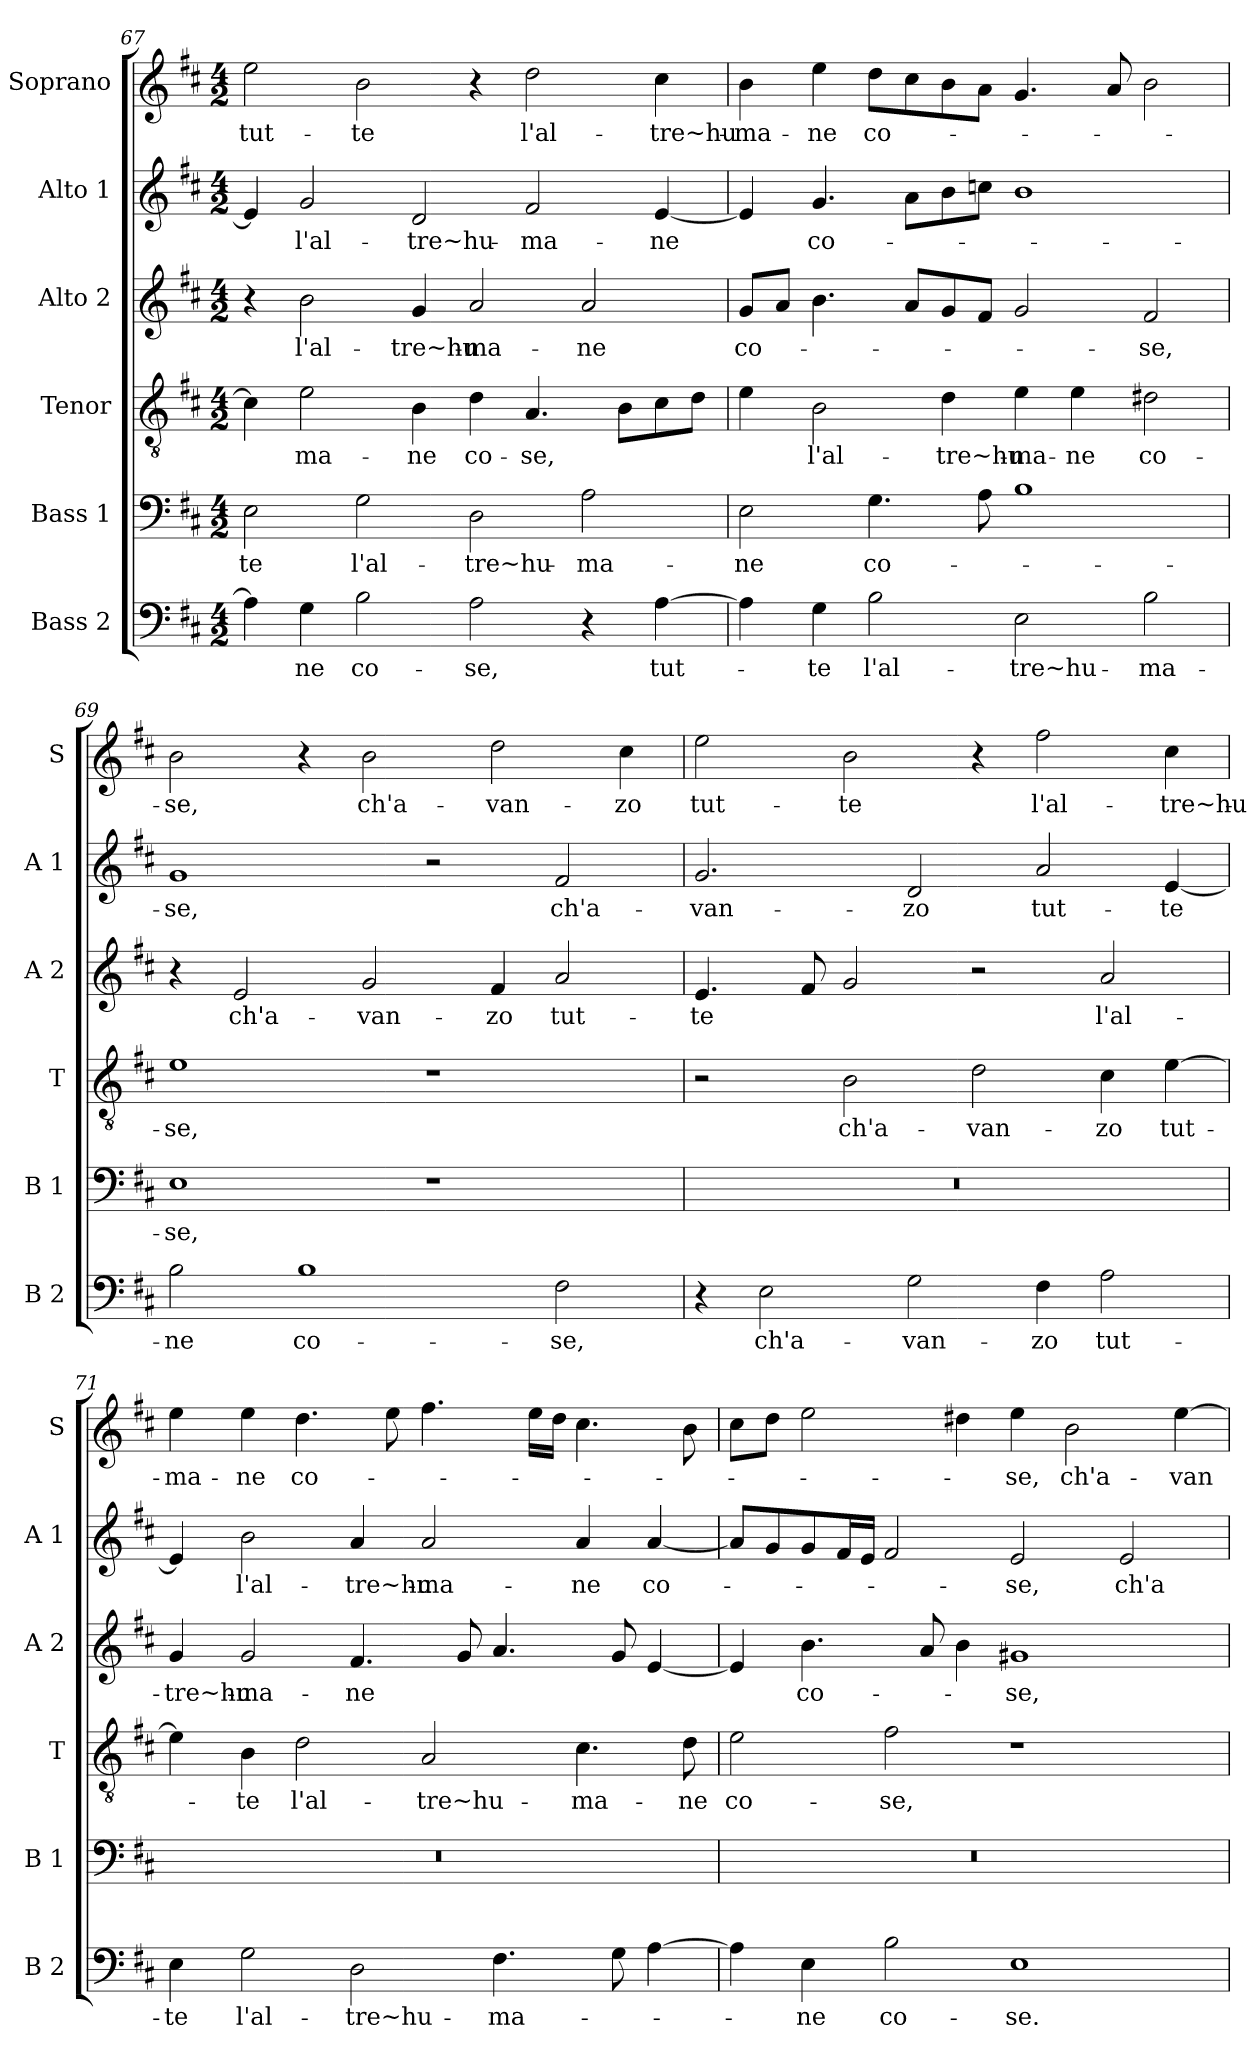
**kern	**text	**kern	**text	**kern	**text	**kern	**text	**kern	**text	**kern	**text
*part6	*part6	*part5	*part5	*part4	*part4	*part3	*part3	*part2	*part2	*part1	*part1
*staff6	*staff6	*staff5	*staff5	*staff4	*staff4	*staff3	*staff3	*staff2	*staff2	*staff1	*staff1
*I"Bass 2	*	*I"Bass 1	*	*I"Tenor	*	*I"Alto 2	*	*I"Alto 1	*	*I"Soprano	*
*I'B 2	*	*I'B 1	*	*I'T	*	*I'A 2	*	*I'A 1	*	*I'S	*
!!LO:PB:g=z
*clefF4	*	*clefF4	*	*clefGv2	*	*clefG2	*	*clefG2	*	*clefG2	*
*k[f#c#]	*	*k[f#c#]	*	*k[f#c#]	*	*k[f#c#]	*	*k[f#c#]	*	*k[f#c#]	*
*D:	*	*D:	*	*D:	*	*D:	*	*D:	*	*D:	*
*M4/2	*	*M4/2	*	*M4/2	*	*M4/2	*	*M4/2	*	*M4/2	*
=67	=67	=67	=67	=67	=67	=67	=67	=67	=67	=67	=67
!	!	!	!LO:LY:b	!	!	!	!	!	!	!	!LO:LY:b
4A\]	.	2E\	-te	4c#\]	.	4r	.	4e/]	.	2ee\	tut-
!	!LO:LY:b	!	!	!	!LO:LY:b	!	!LO:LY:b	!	!LO:LY:b	!	!
4G\	-ne	.	.	2e\	-ma-	2b\	l'al-	2g/	l'al-	.	.
!	!LO:LY:b	!	!LO:LY:b	!	!	!	!	!	!	!	!LO:LY:b
2B\	co-	2G\	l'al-	.	.	.	.	.	.	2b\	-te
!	!	!	!	!	!LO:LY:b	!	!LO:LY:b	!	!LO:LY:b	!	!
.	.	.	.	4B\	-ne	4g/	-tre~hu-	2d/	-tre~hu-	.	.
!	!LO:LY:b	!	!LO:LY:b	!	!LO:LY:b	!	!LO:LY:b	!	!	!	!
2A\	-se,	2D\	-tre~hu-	4d\	co-	2a/	-ma-	.	.	4r	.
!	!	!	!	!	!LO:LY:b	!	!	!	!LO:LY:b	!	!LO:LY:b
.	.	.	.	4.A/	-se,	.	.	2f#/	-ma-	2dd\	l'al-
!	!	!	!LO:LY:b	!	!	!	!LO:LY:b	!	!	!	!
4r	.	2A\	-ma-	.	.	2a/	-ne	.	.	.	.
.	.	.	.	8B\L	.	.	.	.	.	.	.
!	!LO:LY:b	!	!	!	!	!	!	!	!LO:LY:b	!	!LO:LY:b
[4A\	tut-	.	.	8c#\	.	.	.	[4e/	-ne	4cc#\	-tre~hu-
.	.	.	.	8d\J	.	.	.	.	.	.	.
=68	=68	=68	=68	=68	=68	=68	=68	=68	=68	=68	=68
!	!	!	!LO:LY:b	!	!	!	!LO:LY:b	!	!	!	!LO:LY:b
4A\]	.	2E\	-ne	4e\	.	8g/L	co-	4e/]	.	4b\	-ma-
.	.	.	.	.	.	8a/J	.	.	.	.	.
!	!LO:LY:b	!	!	!	!LO:LY:b	!	!	!	!LO:LY:b	!	!LO:LY:b
4G\	-te	.	.	2B\	l'al-	4.b\	.	4.g/	co-	4ee\	-ne
!	!LO:LY:b	!	!LO:LY:b	!	!	!	!	!	!	!	!LO:LY:b
2B\	l'al-	4.G\	co-	.	.	.	.	.	.	8dd\L	co-
.	.	.	.	.	.	8a/L	.	8a\L	.	8cc#\	.
!	!	!	!	!	!LO:LY:b	!	!	!	!	!	!
.	.	.	.	4d\	-tre~hu-	8g/	.	8b\	.	8b\	.
.	.	8A\	.	.	.	8f#/J	.	8ccn\J	.	8a\J	.
!	!LO:LY:b	!	!	!	!LO:LY:b	!	!	!	!	!	!
2E\	-tre~hu-	1B	.	4e\	-ma-	2g/	.	1b	.	4.g/	.
!	!	!	!	!	!LO:LY:b	!	!	!	!	!	!
.	.	.	.	4e\	-ne	.	.	.	.	.	.
.	.	.	.	.	.	.	.	.	.	8a/	.
!	!LO:LY:b	!	!	!	!LO:LY:b	!	!LO:LY:b	!	!	!	!
2B\	-ma-	.	.	2d#X\	co-	2f#/	-se,	.	.	2b\	.
=69	=69	=69	=69	=69	=69	=69	=69	=69	=69	=69	=69
!	!LO:LY:b	!	!LO:LY:b	!	!LO:LY:b	!	!	!	!LO:LY:b	!	!LO:LY:b
2B\	-ne	1E	-se,	1e	-se,	4r	.	1g	-se,	2b\	-se,
!	!	!	!	!	!	!	!LO:LY:b	!	!	!	!
.	.	.	.	.	.	2e/	ch'a-	.	.	.	.
!	!LO:LY:b	!	!	!	!	!	!	!	!	!	!
1B	co-	.	.	.	.	.	.	.	.	4r	.
!	!	!	!	!	!	!	!LO:LY:b	!	!	!	!LO:LY:b
.	.	.	.	.	.	2g/	-van-	.	.	2b\	ch'a-
.	.	1r	.	1r	.	.	.	2r	.	.	.
!	!	!	!	!	!	!	!LO:LY:b	!	!	!	!LO:LY:b
.	.	.	.	.	.	4f#/	-zo	.	.	2dd\	-van-
!	!LO:LY:b	!	!	!	!	!	!LO:LY:b	!	!LO:LY:b	!	!
2F#\	-se,	.	.	.	.	2a/	tut-	2f#/	ch'a-	.	.
!	!	!	!	!	!	!	!	!	!	!	!LO:LY:b
.	.	.	.	.	.	.	.	.	.	4cc#\	-zo
!!LO:LB:g=z
=70	=70	=70	=70	=70	=70	=70	=70	=70	=70	=70	=70
!	!	!	!	!	!	!	!LO:LY:b	!	!LO:LY:b	!	!LO:LY:b
4r	.	0r	.	2r	.	4.e/	-te	2.g/	-van-	2ee\	tut-
!	!LO:LY:b	!	!	!	!	!	!	!	!	!	!
2E\	ch'a-	.	.	.	.	.	.	.	.	.	.
.	.	.	.	.	.	8f#/	.	.	.	.	.
!	!	!	!	!	!LO:LY:b	!	!	!	!	!	!LO:LY:b
.	.	.	.	2B\	ch'a-	2g/	.	.	.	2b\	-te
!	!LO:LY:b	!	!	!	!	!	!	!	!LO:LY:b	!	!
2G\	-van-	.	.	.	.	.	.	2d/	-zo	.	.
!	!	!	!	!	!LO:LY:b	!	!	!	!	!	!
.	.	.	.	2d\	-van-	2r	.	.	.	4r	.
!	!LO:LY:b	!	!	!	!	!	!	!	!LO:LY:b	!	!LO:LY:b
4F#\	-zo	.	.	.	.	.	.	2a/	tut-	2ff#\	l'al-
!	!LO:LY:b	!	!	!	!LO:LY:b	!	!LO:LY:b	!	!	!	!
2A\	tut-	.	.	4c#\	-zo	2a/	l'al-	.	.	.	.
!	!	!	!	!	!LO:LY:b	!	!	!	!LO:LY:b	!	!LO:LY:b
.	.	.	.	[4e\	tut-	.	.	[4e/	-te	4cc#\	-tre~hu-
=71	=71	=71	=71	=71	=71	=71	=71	=71	=71	=71	=71
!	!LO:LY:b	!	!	!	!	!	!LO:LY:b	!	!	!	!LO:LY:b
4E\	-te	0r	.	4e\]	.	4g/	-tre~hu-	4e/]	.	4ee\	-ma-
!	!LO:LY:b	!	!	!	!LO:LY:b	!	!LO:LY:b	!	!LO:LY:b	!	!LO:LY:b
2G\	l'al-	.	.	4B\	-te	2g/	-ma-	2b\	l'al-	4ee\	-ne
!	!	!	!	!	!LO:LY:b	!	!	!	!	!	!LO:LY:b
.	.	.	.	2d\	l'al-	.	.	.	.	4.dd\	co-
!	!LO:LY:b	!	!	!	!	!	!LO:LY:b	!	!LO:LY:b	!	!
2D\	-tre~hu-	.	.	.	.	4.f#/	-ne	4a/	-tre~hu-	.	.
.	.	.	.	.	.	.	.	.	.	8ee\	.
!	!	!	!	!	!LO:LY:b	!	!	!	!LO:LY:b	!	!
.	.	.	.	2A/	-tre~hu-	.	.	2a/	-ma-	4.ff#\	.
.	.	.	.	.	.	8g/	.	.	.	.	.
!	!LO:LY:b	!	!	!	!	!	!	!	!	!	!
4.F#\	-ma-	.	.	.	.	4.a/	.	.	.	.	.
.	.	.	.	.	.	.	.	.	.	16ee\LL	.
.	.	.	.	.	.	.	.	.	.	16dd\JJ	.
!	!	!	!	!	!LO:LY:b	!	!	!	!LO:LY:b	!	!
.	.	.	.	4.c#\	-ma-	.	.	4a/	-ne	4.cc#\	.
8G\	.	.	.	.	.	8g/	.	.	.	.	.
!	!	!	!	!	!	!	!	!	!LO:LY:b	!	!
[4A\	.	.	.	.	.	[4e/	.	[4a/	co-	.	.
!	!	!	!	!	!LO:LY:b	!	!	!	!	!	!
.	.	.	.	8d\	-ne	.	.	.	.	8b\	.
=72	=72	=72	=72	=72	=72	=72	=72	=72	=72	=72	=72
!	!	!	!	!	!LO:LY:b	!	!	!	!	!	!
4A\]	.	0r	.	2e\	co-	4e/]	.	8a/L]	.	8cc#\L	.
.	.	.	.	.	.	.	.	8g/	.	8dd\J	.
!	!LO:LY:b	!	!	!	!	!	!LO:LY:b	!	!	!	!
4E\	-ne	.	.	.	.	4.b\	co-	8g/	.	2ee\	.
.	.	.	.	.	.	.	.	16f#/L	.	.	.
.	.	.	.	.	.	.	.	16e/JJ	.	.	.
!	!LO:LY:b	!	!	!	!LO:LY:b	!	!	!	!	!	!
2B\	co-	.	.	2f#\	-se,	.	.	2f#/	.	.	.
.	.	.	.	.	.	8a/	.	.	.	.	.
.	.	.	.	.	.	4b\	.	.	.	4dd#X\	.
!	!LO:LY:b	!	!	!	!	!	!LO:LY:b	!	!LO:LY:b	!	!LO:LY:b
1E	-se.	.	.	1r	.	1g#X	-se,	2e/	-se,	4ee\	-se,
!	!	!	!	!	!	!	!	!	!	!	!LO:LY:b
.	.	.	.	.	.	.	.	.	.	2b\	ch'a-
!	!	!	!	!	!	!	!	!	!LO:LY:b	!	!
.	.	.	.	.	.	.	.	2e/	ch'a-	.	.
!	!	!	!	!	!	!	!	!	!	!	!LO:LY:b
.	.	.	.	.	.	.	.	.	.	[4ee\	-van-
=	=	=	=	=	=	=	=	=	=	=	=
*-	*-	*-	*-	*-	*-	*-	*-	*-	*-	*-	*-
